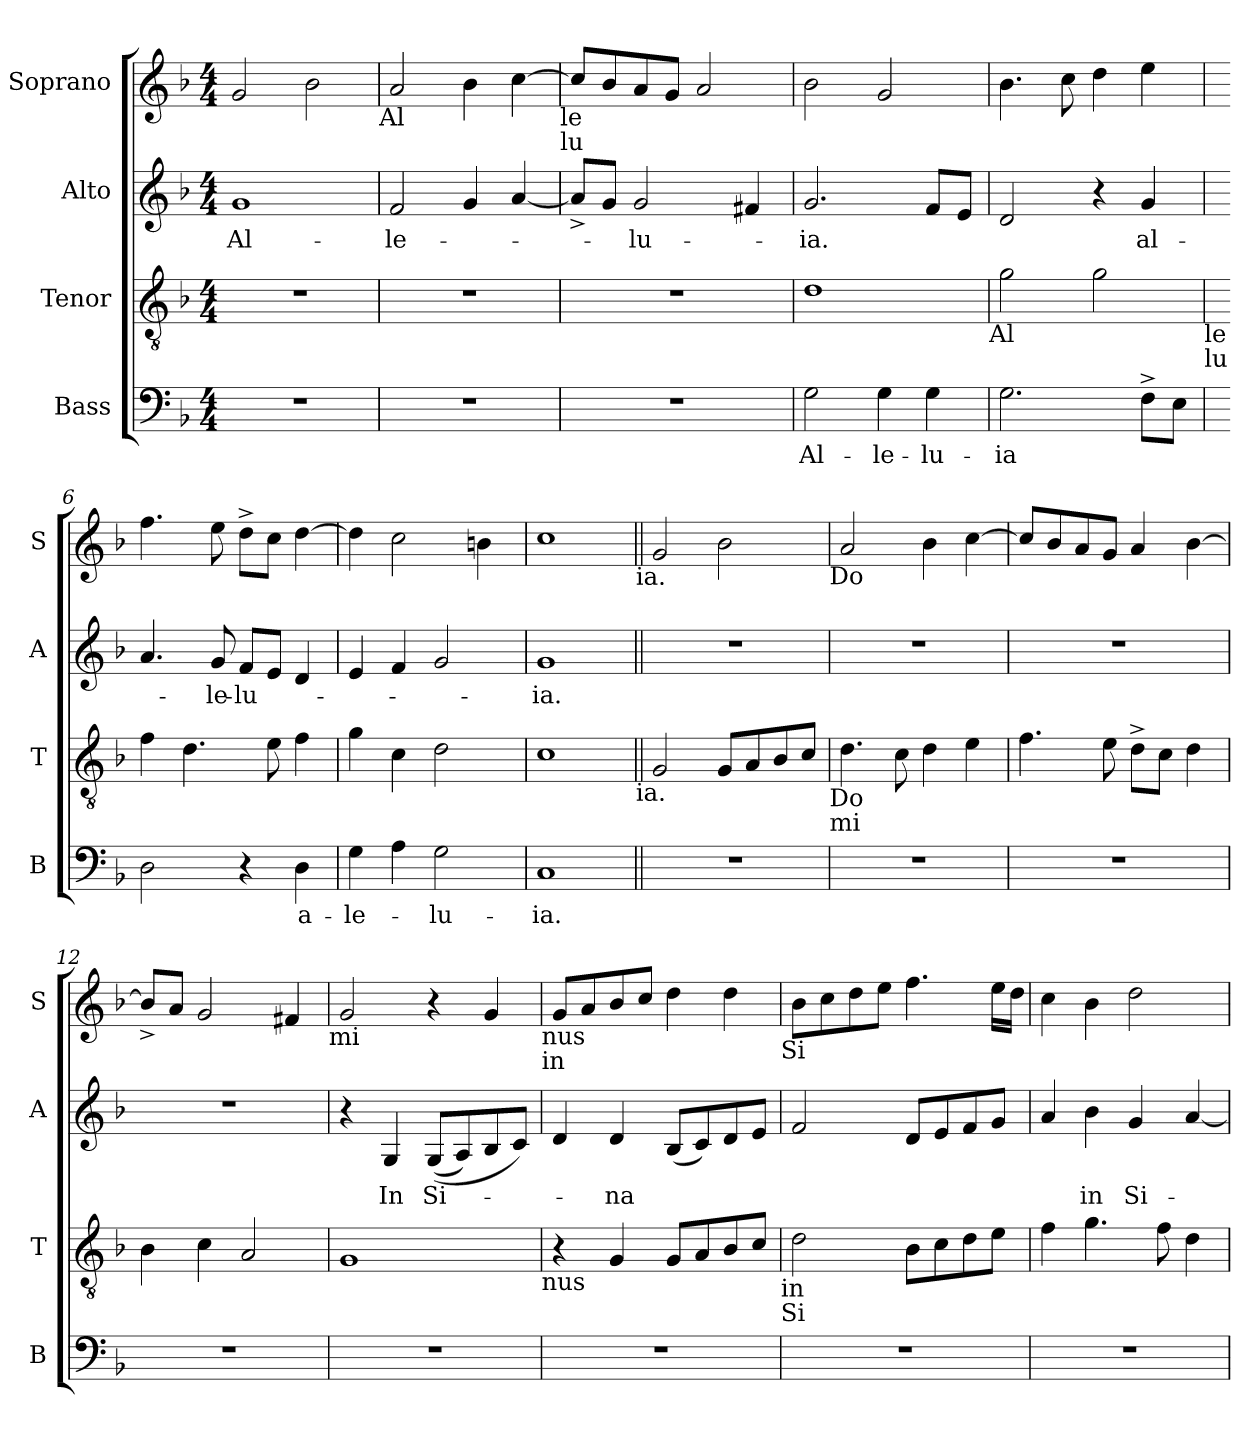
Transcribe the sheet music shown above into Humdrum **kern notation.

**kern	**text	**kern	**kern	**text	**kern
*part4	*part4	*part3	*part2	*part2	*part1
*staff4	*staff4	*staff3	*staff2	*staff2	*staff1
*I"Bass	*	*I"Tenor	*I"Alto	*	*I"Soprano
*I'B	*	*I'T	*I'A	*	*I'S
*clefF4	*	*clefGv2	*clefG2	*	*clefG2
*k[b-]	*	*k[b-]	*k[b-]	*	*k[b-]
*F:	*	*F:	*F:	*	*F:
*M4/4	*	*M4/4	*M4/4	*	*M4/4
=1	=1	=1	=1	=1	=1
!	!	!	!	!LO:LY:b	!
1r	.	1r	1g	Al-	2g/
.	.	.	.	.	2b-\
!	!	!	!	!	!LO:TX:b:t=Al
=2	=2	=2	=2	=2	=2
!	!	!	!	!LO:LY:b	!
1r	.	1r	2f/	-le-	2a/
.	.	.	4g/	.	4b-\
.	.	.	[<4a/	.	[>4cc\
!	!	!	!	!	!LO:TX:b:t=le
!	!	!	!	!	!LO:TX:b:t=lu
=3	=3	=3	=3	=3	=3
1r	.	1r	8a^</L]	.	8cc/L]
.	.	.	8g/J	.	8b-/
!	!	!	!	!LO:LY:b	!
.	.	.	2g/	-lu-	8a/
.	.	.	.	.	8g/J
.	.	.	.	.	2a/
.	.	.	4f#X/	.	.
=4	=4	=4	=4	=4	=4
!	!LO:LY:b	!	!	!LO:LY:b	!
2G\	Al-	1d	2.g/	-ia.	2b-\
!	!LO:LY:b	!	!	!	!
4G\	-le-	.	.	.	2g/
!	!LO:LY:b	!	!	!	!
4G\	-lu-	.	8f/L	.	.
.	.	.	8e/J	.	.
!	!	!LO:TX:b:t=Al	!	!	!
=5	=5	=5	=5	=5	=5
!	!LO:LY:b	!	!	!	!
2.G\	-ia	2g\	2d/	.	4.b-\
.	.	.	.	.	8cc\
.	.	2g\	4r	.	4dd\
!	!	!	!	!LO:LY:b	!
8F^>\L	.	.	4g/	al-	4ee\
8E\J	.	.	.	.	.
!	!	!LO:TX:b:t=le	!	!	!
!	!	!LO:TX:b:t=lu	!	!	!
!!LO:LB:g=z
=6	=6	=6	=6	=6	=6
2D\	.	4f\	4.a/	.	4.ff\
.	.	4.d\	.	.	.
!	!	!	!	!LO:LY:b	!
.	.	.	8g/	-le-	8ee\
!	!	!	!	!LO:LY:b:rj	!
4r	.	.	8f/L	-lu-	8dd^>\L
.	.	8e\	8e/J	.	8cc\J
!	!LO:LY:b	!	!	!	!
4D\	a-	4f\	4d/	.	[>4dd\
=7	=7	=7	=7	=7	=7
!	!LO:LY:b	!	!	!	!
4G\	-le-	4g\	4e/	.	4dd\]
4A\	.	4c\	4f/	.	2cc\
!	!LO:LY:b	!	!	!	!
2G\	-lu-	2d\	2g/	.	.
.	.	.	.	.	4bn\
=8	=8	=8	=8	=8	=8
!	!LO:LY:b	!	!	!LO:LY:b	!
1C	-ia.	1c	1g	-ia.	1cc
!	!	!	!	!	!LO:TX:b:t=ia.
!	!	!LO:TX:b:t=ia.	!	!	!
=9||	=9||	=9||	=9||	=9||	=9||
1r	.	2G/	1r	.	2g/
.	.	8G/L	.	.	2b-\
.	.	8A/	.	.	.
.	.	8B-/	.	.	.
.	.	8c/J	.	.	.
!	!	!	!	!	!LO:TX:b:t=Do
!	!	!LO:TX:b:t=Do	!	!	!
!	!	!LO:TX:b:t=mi	!	!	!
=10	=10	=10	=10	=10	=10
1r	.	4.d\	1r	.	2a/
.	.	8c\	.	.	.
.	.	4d\	.	.	4b-\
.	.	4e\	.	.	[>4cc\
=11	=11	=11	=11	=11	=11
1r	.	4.f\	1r	.	8cc/L]
.	.	.	.	.	8b-/
.	.	.	.	.	8a/
.	.	8e\	.	.	8g/J
.	.	8d^>\L	.	.	4a/
.	.	8c\J	.	.	.
.	.	4d\	.	.	[<4b-\
!!LO:LB:g=z
=12	=12	=12	=12	=12	=12
1r	.	4B-\	1r	.	8b-^</L]
.	.	.	.	.	8a/J
.	.	4c\	.	.	2g/
.	.	2A/	.	.	.
.	.	.	.	.	4f#X/
!	!	!	!	!	!LO:TX:b:t=mi
=13	=13	=13	=13	=13	=13
1r	.	1G	4r	.	2g/
!	!	!	!	!LO:LY:b	!
.	.	.	4G/	In	.
!	!	!	!	!LO:LY:b	!
.	.	.	(>(>8G/L	Si-	4r
.	.	.	8A/)	.	.
.	.	.	8B-/	.	4g/
.	.	.	8c/J)	.	.
!	!	!	!	!	!LO:TX:b:t=nus
!	!	!	!	!	!LO:TX:b:t=in
!	!	!LO:TX:b:t=nus	!	!	!
=14	=14	=14	=14	=14	=14
1r	.	4r	4d/	.	8g/L
.	.	.	.	.	8a/
!	!	!	!	!LO:LY:b	!
.	.	4G/	4d/	-na	8b-/
.	.	.	.	.	8cc/J
.	.	8G/L	(>8B-/L	.	4dd\
.	.	8A/	8c/)	.	.
.	.	8B-/	8d/	.	4dd\
.	.	8c/J	8e/J	.	.
!	!	!	!	!	!LO:TX:b:t=Si
!	!	!LO:TX:b:t=in	!	!	!
!	!	!LO:TX:b:t=Si	!	!	!
=15	=15	=15	=15	=15	=15
1r	.	2d\	2f/	.	8b-\L
.	.	.	.	.	8cc\
.	.	.	.	.	8dd\
.	.	.	.	.	8ee\J
.	.	8B-\L	8d/L	.	4.ff\
.	.	8c\	8e/	.	.
.	.	8d\	8f/	.	.
.	.	8e\J	8g/J	.	16ee\LL
.	.	.	.	.	16dd\JJ
=16	=16	=16	=16	=16	=16
1r	.	4f\	4a/	.	4cc\
!	!	!	!	!LO:LY:b	!
.	.	4.g\	4b-\	in	4b-\
!	!	!	!	!LO:LY:b	!
.	.	.	4g/	Si-	2dd\
.	.	8f\	.	.	.
.	.	4d\	[>4a/	.	.
=	=	=	=	=	=
*-	*-	*-	*-	*-	*-
